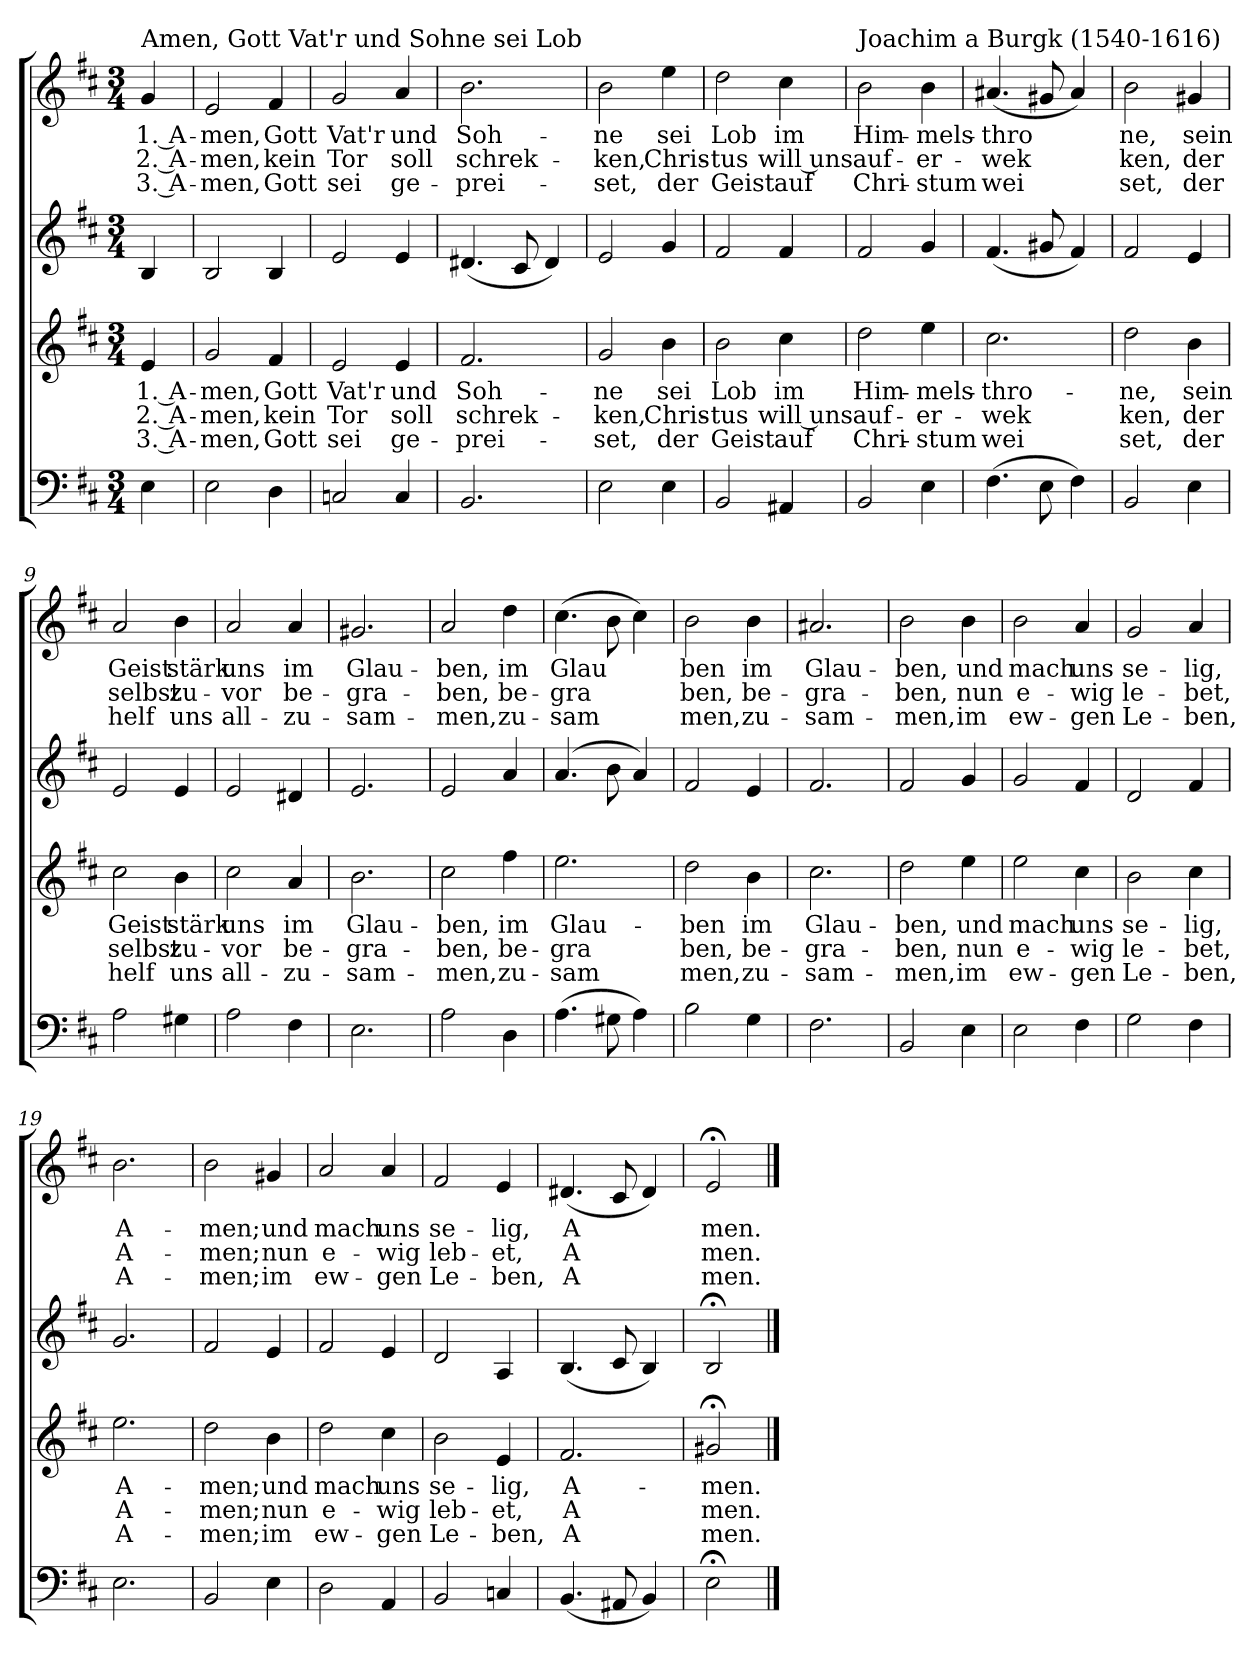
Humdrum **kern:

**kern	**kern	**text	**text	**text	**kern	**kern	**text	**text	**text
*part4	*part3	*part3	*part3	*part3	*part2	*part1	*part1	*part1	*part1
*staff4	*staff3	*staff3	*staff3	*staff3	*staff2	*staff1	*staff1	*staff1	*staff1
*clefF4	*clefG2	*	*	*	*clefG2	*clefG2	*	*	*
*k[f#c#]	*k[f#c#]	*	*	*	*k[f#c#]	*k[f#c#]	*	*	*
*D:	*D:	*	*	*	*D:	*D:	*	*	*
*M3/4	*M3/4	*	*	*	*M3/4	*M3/4	*	*	*
=	=	=	=	=	=	=	=	=	=
!	!	!	!	!	!	!LO:TX:a:t=Amen, Gott Vat'r und Sohne sei Lob	!	!	!
!	!	!LO:LY:b	!LO:LY:b	!LO:LY:b	!	!	!LO:LY:b	!LO:LY:b	!LO:LY:b
4E\	4e/	1. A-	2. A-	3. A-	4B/	4g/	1. A-	2. A-	3. A-
=1	=1	=1	=1	=1	=1	=1	=1	=1	=1
!	!	!LO:LY:b	!LO:LY:b	!LO:LY:b	!	!	!LO:LY:b	!LO:LY:b	!LO:LY:b
2E\	2g/	-men,	-men,	-men,	2B/	2e/	-men,	-men,	-men,
!	!	!LO:LY:b	!LO:LY:b	!LO:LY:b	!	!	!LO:LY:b	!LO:LY:b	!LO:LY:b
4D\	4f#/	Gott	kein	Gott	4B/	4f#/	Gott	kein	Gott
=2	=2	=2	=2	=2	=2	=2	=2	=2	=2
!	!	!LO:LY:b	!LO:LY:b	!LO:LY:b	!	!	!LO:LY:b	!LO:LY:b	!LO:LY:b
2Cn/	2e/	Vat'r	Tor	sei	2e/	2g/	Vat'r	Tor	sei
!	!	!LO:LY:b	!LO:LY:b	!LO:LY:b	!	!	!LO:LY:b	!LO:LY:b	!LO:LY:b
4C/	4e/	und	soll	ge-	4e/	4a/	und	soll	ge-
=3	=3	=3	=3	=3	=3	=3	=3	=3	=3
!	!	!LO:LY:b	!LO:LY:b	!LO:LY:b	!	!	!LO:LY:b	!LO:LY:b	!LO:LY:b
2.BB/	2.f#/	Soh-	schrek-	-prei-	(<4.d#X/	2.b\	Soh-	schrek-	-prei-
.	.	.	.	.	8c#/	.	.	.	.
.	.	.	.	.	4d#/)	.	.	.	.
=4	=4	=4	=4	=4	=4	=4	=4	=4	=4
!	!	!LO:LY:b	!LO:LY:b	!LO:LY:b	!	!	!LO:LY:b	!LO:LY:b	!LO:LY:b
2E\	2g/	-ne	-ken,	-set,	2e/	2b\	-ne	-ken,	-set,
!	!	!LO:LY:b	!LO:LY:b	!LO:LY:b	!	!	!LO:LY:b	!LO:LY:b	!LO:LY:b
4E\	4b\	sei	Chris-	der	4g/	4ee\	sei	Chris-	der
=5	=5	=5	=5	=5	=5	=5	=5	=5	=5
!	!	!LO:LY:b	!LO:LY:b	!LO:LY:b	!	!	!LO:LY:b	!LO:LY:b	!LO:LY:b
2BB/	2b\	Lob	-tus	Geist	2f#/	2dd\	Lob	-tus	Geist
!	!	!LO:LY:b	!LO:LY:b	!LO:LY:b	!	!	!LO:LY:b	!LO:LY:b	!LO:LY:b
4AA#X/	4cc#\	im	will uns	auf	4f#/	4cc#\	im	will uns	auf
=6	=6	=6	=6	=6	=6	=6	=6	=6	=6
!	!	!	!	!	!	!LO:TX:a:t=Joachim a Burgk (1540-1616)	!	!	!
!	!	!LO:LY:b	!LO:LY:b	!LO:LY:b	!	!	!LO:LY:b	!LO:LY:b	!LO:LY:b
2BB/	2dd\	Him-	auf-	Chri-	2f#/	2b\	Him-	auf-	Chri-
!	!	!LO:LY:b	!LO:LY:b	!LO:LY:b	!	!	!LO:LY:b	!LO:LY:b	!LO:LY:b
4E\	4ee\	-mels-	-er-	-stum	4g/	4b\	-mels-	-er-	-stum
=7	=7	=7	=7	=7	=7	=7	=7	=7	=7
!	!	!LO:LY:b	!LO:LY:b	!LO:LY:b	!	!	!LO:LY:b	!LO:LY:b	!LO:LY:b
(>4.F#\	2.cc#\	-thro-	-wek	wei	(<4.f#/	(<4.a#X/	-thro	-wek	wei
8E\	.	.	.	.	8g#X/	8g#X/	.	.	.
4F#\)	.	.	.	.	4f#/)	4a#/)	.	.	.
!!LO:LB:g=z
=8	=8	=8	=8	=8	=8	=8	=8	=8	=8
!	!	!LO:LY:b	!LO:LY:b	!LO:LY:b	!	!	!LO:LY:b	!LO:LY:b	!LO:LY:b
2BB/	2dd\	-ne,	ken,	set,	2f#/	2b\	ne,	ken,	set,
!	!	!LO:LY:b	!LO:LY:b	!LO:LY:b	!	!	!LO:LY:b	!LO:LY:b	!LO:LY:b
4E\	4b\	sein	der	der	4e/	4g#X/	sein	der	der
=9	=9	=9	=9	=9	=9	=9	=9	=9	=9
!	!	!LO:LY:b	!LO:LY:b	!LO:LY:b	!	!	!LO:LY:b	!LO:LY:b	!LO:LY:b
2A\	2cc#\	Geist	selbst	helf	2e/	2a/	Geist	selbst	helf
!	!	!LO:LY:b	!LO:LY:b	!LO:LY:b	!	!	!LO:LY:b	!LO:LY:b	!LO:LY:b
4G#X\	4b\	stärk	zu-	uns	4e/	4b\	stärk	zu-	uns
=10	=10	=10	=10	=10	=10	=10	=10	=10	=10
!	!	!LO:LY:b	!LO:LY:b	!LO:LY:b	!	!	!LO:LY:b	!LO:LY:b	!LO:LY:b
2A\	2cc#\	uns	-vor	all-	2e/	2a/	uns	-vor	all-
!	!	!LO:LY:b	!LO:LY:b	!LO:LY:b	!	!	!LO:LY:b	!LO:LY:b	!LO:LY:b
4F#\	4a/	im	be-	-zu-	4d#X/	4a/	im	be-	-zu-
=11	=11	=11	=11	=11	=11	=11	=11	=11	=11
!	!	!LO:LY:b	!LO:LY:b	!LO:LY:b	!	!	!LO:LY:b	!LO:LY:b	!LO:LY:b
2.E\	2.b\	Glau-	-gra-	-sam-	2.e/	2.g#X/	Glau-	-gra-	-sam-
=12	=12	=12	=12	=12	=12	=12	=12	=12	=12
!	!	!LO:LY:b	!LO:LY:b	!LO:LY:b	!	!	!LO:LY:b	!LO:LY:b	!LO:LY:b
2A\	2cc#\	-ben,	-ben,	-men,	2e/	2a/	-ben,	-ben,	-men,
!	!	!LO:LY:b	!LO:LY:b	!LO:LY:b	!	!	!LO:LY:b	!LO:LY:b	!LO:LY:b
4D\	4ff#\	im	be-	zu-	4a/	4dd\	im	be-	zu-
=13	=13	=13	=13	=13	=13	=13	=13	=13	=13
!	!	!LO:LY:b	!LO:LY:b	!LO:LY:b	!	!	!LO:LY:b	!LO:LY:b	!LO:LY:b
(>4.A\	2.ee\	Glau-	-gra	-sam	(>4.a/	(>4.cc#\	Glau	-gra	-sam
8G#X\	.	.	.	.	8b\	8b\	.	.	.
4A\)	.	.	.	.	4a/)	4cc#\)	.	.	.
=14	=14	=14	=14	=14	=14	=14	=14	=14	=14
!	!	!LO:LY:b	!LO:LY:b	!LO:LY:b	!	!	!LO:LY:b	!LO:LY:b	!LO:LY:b
2B\	2dd\	-ben	ben,	men,	2f#/	2b\	ben	ben,	men,
!	!	!LO:LY:b	!LO:LY:b	!LO:LY:b	!	!	!LO:LY:b	!LO:LY:b	!LO:LY:b
4G\	4b\	im	be-	zu-	4e/	4b\	im	be-	zu-
=15	=15	=15	=15	=15	=15	=15	=15	=15	=15
!	!	!LO:LY:b	!LO:LY:b	!LO:LY:b	!	!	!LO:LY:b	!LO:LY:b	!LO:LY:b
2.F#\	2.cc#\	Glau-	-gra-	-sam-	2.f#/	2.a#X/	Glau-	-gra-	-sam-
=16	=16	=16	=16	=16	=16	=16	=16	=16	=16
!	!	!LO:LY:b	!LO:LY:b	!LO:LY:b	!	!	!LO:LY:b	!LO:LY:b	!LO:LY:b
2BB/	2dd\	-ben,	-ben,	-men,	2f#/	2b\	-ben,	-ben,	-men,
!	!	!LO:LY:b	!LO:LY:b	!LO:LY:b	!	!	!LO:LY:b	!LO:LY:b	!LO:LY:b
4E\	4ee\	und	nun	im	4g/	4b\	und	nun	im
!!LO:LB:g=z
=17	=17	=17	=17	=17	=17	=17	=17	=17	=17
!	!	!LO:LY:b	!LO:LY:b	!LO:LY:b	!	!	!LO:LY:b	!LO:LY:b	!LO:LY:b
2E\	2ee\	mach	e-	ew-	2g/	2b\	mach	e-	ew-
!	!	!LO:LY:b	!LO:LY:b	!LO:LY:b	!	!	!LO:LY:b	!LO:LY:b	!LO:LY:b
4F#\	4cc#\	uns	-wig	-gen	4f#/	4a/	uns	-wig	-gen
=18	=18	=18	=18	=18	=18	=18	=18	=18	=18
!	!	!LO:LY:b	!LO:LY:b	!LO:LY:b	!	!	!LO:LY:b	!LO:LY:b	!LO:LY:b
2G\	2b\	se-	le-	Le-	2d/	2g/	se-	le-	Le-
!	!	!LO:LY:b	!LO:LY:b	!LO:LY:b	!	!	!LO:LY:b	!LO:LY:b	!LO:LY:b
4F#\	4cc#\	-lig,	-bet,	-ben,	4f#/	4a/	-lig,	-bet,	-ben,
=19	=19	=19	=19	=19	=19	=19	=19	=19	=19
!	!	!LO:LY:b	!LO:LY:b	!LO:LY:b	!	!	!LO:LY:b	!LO:LY:b	!LO:LY:b
2.E\	2.ee\	A-	A-	A-	2.g/	2.b\	A-	A-	A-
=20	=20	=20	=20	=20	=20	=20	=20	=20	=20
!	!	!LO:LY:b	!LO:LY:b	!LO:LY:b	!	!	!LO:LY:b	!LO:LY:b	!LO:LY:b
2BB/	2dd\	-men;	-men;	-men;	2f#/	2b\	-men;	-men;	-men;
!	!	!LO:LY:b	!LO:LY:b	!LO:LY:b	!	!	!LO:LY:b	!LO:LY:b	!LO:LY:b
4E\	4b\	und	nun	im	4e/	4g#X/	und	nun	im
=21	=21	=21	=21	=21	=21	=21	=21	=21	=21
!	!	!LO:LY:b	!LO:LY:b	!LO:LY:b	!	!	!LO:LY:b	!LO:LY:b	!LO:LY:b
2D\	2dd\	mach	e-	ew-	2f#/	2a/	mach	e-	ew-
!	!	!LO:LY:b	!LO:LY:b	!LO:LY:b	!	!	!LO:LY:b	!LO:LY:b	!LO:LY:b
4AA/	4cc#\	uns	-wig	-gen	4e/	4a/	uns	-wig	-gen
=22	=22	=22	=22	=22	=22	=22	=22	=22	=22
!	!	!LO:LY:b	!LO:LY:b	!LO:LY:b	!	!	!LO:LY:b	!LO:LY:b	!LO:LY:b
2BB/	2b\	se-	leb-	Le-	2d/	2f#/	se-	leb-	Le-
!	!	!LO:LY:b	!LO:LY:b	!LO:LY:b	!	!	!LO:LY:b	!LO:LY:b	!LO:LY:b
4Cn/	4e/	-lig,	-et,	-ben,	4A/	4e/	-lig,	-et,	-ben,
=23	=23	=23	=23	=23	=23	=23	=23	=23	=23
!	!	!LO:LY:b	!LO:LY:b	!LO:LY:b	!	!	!LO:LY:b	!LO:LY:b	!LO:LY:b
(<4.BB/	2.f#/	A-	A	A	(<4.B/	(<4.d#X/	A	A	A
8AA#X/	.	.	.	.	8c#/	8c#/	.	.	.
4BB/)	.	.	.	.	4B/)	4d#/)	.	.	.
=24	=24	=24	=24	=24	=24	=24	=24	=24	=24
!	!	!LO:LY:b	!LO:LY:b	!LO:LY:b	!	!	!LO:LY:b	!LO:LY:b	!LO:LY:b
2E;<\	2g#X;/	-men.	men.	men.	2B;/	2e;/	men.	men.	men.
==	==	==	==	==	==	==	==	==	==
*-	*-	*-	*-	*-	*-	*-	*-	*-	*-
